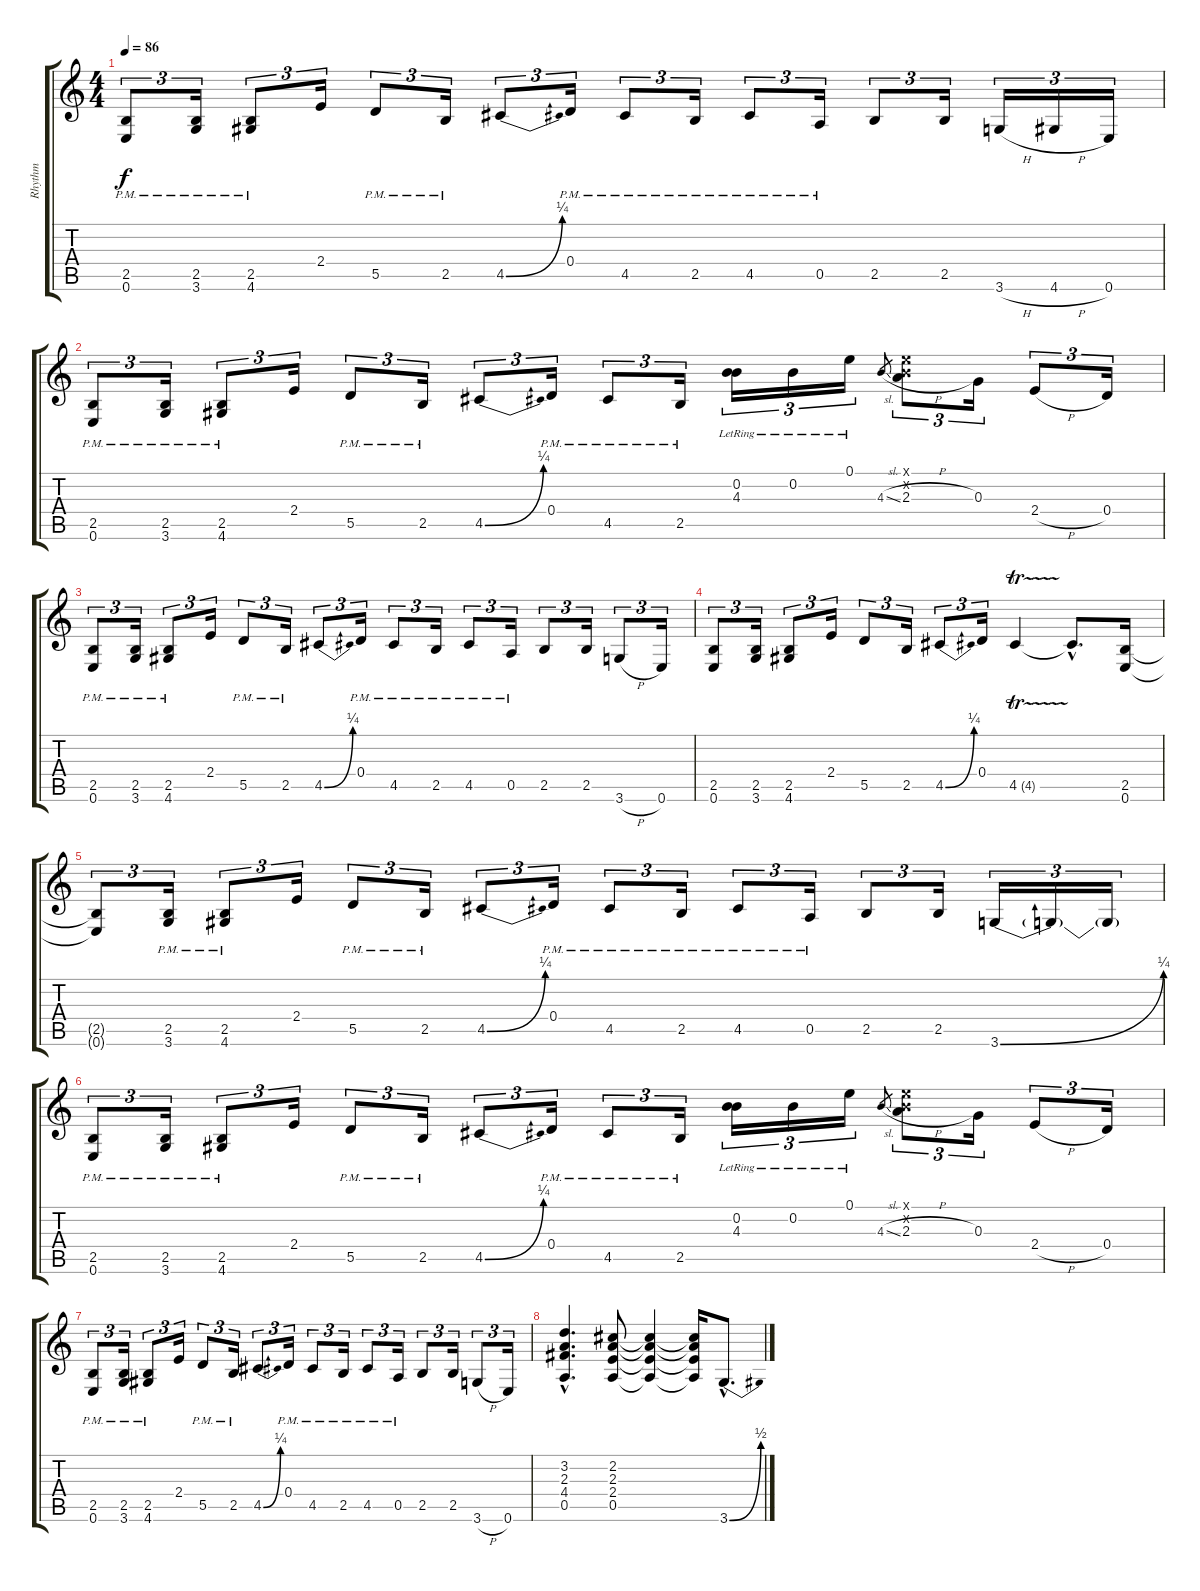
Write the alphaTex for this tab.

\track ("Rhythm" "Rhythm") {instrument overdrivenguitar}
\staff {score tabs}
\tuning (E4 B3 G3 D3 A2 E2) {hide}
\ts (4 4)
\tempo 86
\clef g2
\ks c
(2.5{pm} 0.6{pm}).8{tu (3 2) dy f instrument overdrivenguitar} (2.5{pm} 3.6{pm}).16{tu (3 2)} (2.5{pm} 4.6{pm}).8{tu (3 2)} 2.4.16{tu (3 2)} 5.5{pm}.8{tu (3 2)} 2.5{pm}.16{tu (3 2)} 4.5{be (bend 0 0 60 1)}.8{tu (3 2)} 0.4{pm}.16{tu (3 2)} 4.5{pm}.8{tu (3 2)} 2.5{pm}.16{tu (3 2)} 4.5{pm}.8{tu (3 2)} 0.5{pm}.16{tu (3 2)} 2.5.8{tu (3 2)} 2.5.16{tu (3 2)} 3.6{h}.16{tu (3 2)} 4.6{h}.16{tu (3 2)} 0.6.16{tu (3 2)} |
(2.5{pm} 0.6{pm}).8{tu (3 2)} (2.5{pm} 3.6{pm}).16{tu (3 2)} (2.5{pm} 4.6{pm}).8{tu (3 2)} 2.4.16{tu (3 2)} 5.5{pm}.8{tu (3 2)} 2.5{pm}.16{tu (3 2)} 4.5{be (bend 0 0 60 1)}.8{tu (3 2)} 0.4{pm}.16{tu (3 2)} 4.5{pm}.8{tu (3 2)} 2.5{pm}.16{tu (3 2)} (0.2{lr} 4.3{lr}).16{tu (3 2)} 0.2{lr}.16{tu (3 2)} 0.1{lr}.16{tu (3 2)} 4.3{sl}.8{gr} (0.1{x} 0.2{x} 2.3{h}).8{tu (3 2)} 0.3.16{tu (3 2)} 2.4{h}.8{tu (3 2)} 0.4.16{tu (3 2)} |
(2.5{pm} 0.6{pm}).8{tu (3 2)} (2.5{pm} 3.6{pm}).16{tu (3 2)} (2.5{pm} 4.6{pm}).8{tu (3 2)} 2.4.16{tu (3 2)} 5.5{pm}.8{tu (3 2)} 2.5{pm}.16{tu (3 2)} 4.5{be (bend 0 0 60 1)}.8{tu (3 2)} 0.4{pm}.16{tu (3 2)} 4.5{pm}.8{tu (3 2)} 2.5{pm}.16{tu (3 2)} 4.5{pm}.8{tu (3 2)} 0.5{pm}.16{tu (3 2)} 2.5.8{tu (3 2)} 2.5.16{tu (3 2)} 3.6{h}.8{tu (3 2)} 0.6.16{tu (3 2)} |
(2.5 0.6).8{tu (3 2)} (2.5 3.6).16{tu (3 2)} (2.5 4.6).8{tu (3 2)} 2.4.16{tu (3 2)} 5.5.8{tu (3 2)} 2.5.16{tu (3 2)} 4.5{be (bend 0 0 60 1)}.8{tu (3 2)} 0.4.16{tu (3 2)} 4.5{tr (4 32)}.4 4.5{hac t}.8{d} (2.5 0.6).16 |
(2.5{t} 0.6{t}).8{tu (3 2)} (2.5{pm} 3.6{pm}).16{tu (3 2)} (2.5{pm} 4.6{pm}).8{tu (3 2)} 2.4.16{tu (3 2)} 5.5{pm}.8{tu (3 2)} 2.5{pm}.16{tu (3 2)} 4.5{be (bend 0 0 60 1)}.8{tu (3 2)} 0.4{pm}.16{tu (3 2)} 4.5{pm}.8{tu (3 2)} 2.5{pm}.16{tu (3 2)} 4.5{pm}.8{tu (3 2)} 0.5{pm}.16{tu (3 2)} 2.5.8{tu (3 2)} 2.5.16{tu (3 2)} 3.6{be (bend 0 0 60 1)}.16{tu (3 2)} 3.6{t}.16{tu (3 2)} 3.6{t}.16{tu (3 2)} |
(2.5{pm} 0.6{pm}).8{tu (3 2)} (2.5{pm} 3.6{pm}).16{tu (3 2)} (2.5{pm} 4.6{pm}).8{tu (3 2)} 2.4.16{tu (3 2)} 5.5{pm}.8{tu (3 2)} 2.5{pm}.16{tu (3 2)} 4.5{be (bend 0 0 60 1)}.8{tu (3 2)} 0.4{pm}.16{tu (3 2)} 4.5{pm}.8{tu (3 2)} 2.5{pm}.16{tu (3 2)} (0.2{lr} 4.3{lr}).16{tu (3 2)} 0.2{lr}.16{tu (3 2)} 0.1{lr}.16{tu (3 2)} 4.3{sl}.8{gr} (0.1{x} 0.2{x} 2.3{h}).8{tu (3 2)} 0.3.16{tu (3 2)} 2.4{h}.8{tu (3 2)} 0.4.16{tu (3 2)} |
(2.5{pm} 0.6{pm}).8{tu (3 2)} (2.5{pm} 3.6{pm}).16{tu (3 2)} (2.5{pm} 4.6{pm}).8{tu (3 2)} 2.4.16{tu (3 2)} 5.5{pm}.8{tu (3 2)} 2.5{pm}.16{tu (3 2)} 4.5{be (bend 0 0 60 1)}.8{tu (3 2)} 0.4{pm}.16{tu (3 2)} 4.5{pm}.8{tu (3 2)} 2.5{pm}.16{tu (3 2)} 4.5{pm}.8{tu (3 2)} 0.5{pm}.16{tu (3 2)} 2.5.8{tu (3 2)} 2.5.16{tu (3 2)} 3.6{h}.8{tu (3 2)} 0.6.16{tu (3 2)} |
(3.2{hac} 2.3{hac} 4.4{hac} 0.5{hac}).4{d} (2.2 2.3 2.4 0.5).8 (2.2{t} 2.3{t} 2.4{t} 0.5{t}).4 (2.2{t} 2.3{t} 2.4{t} 0.5{t}).16 3.6{be (bend 0 0 60 2) hac}.8{d}
